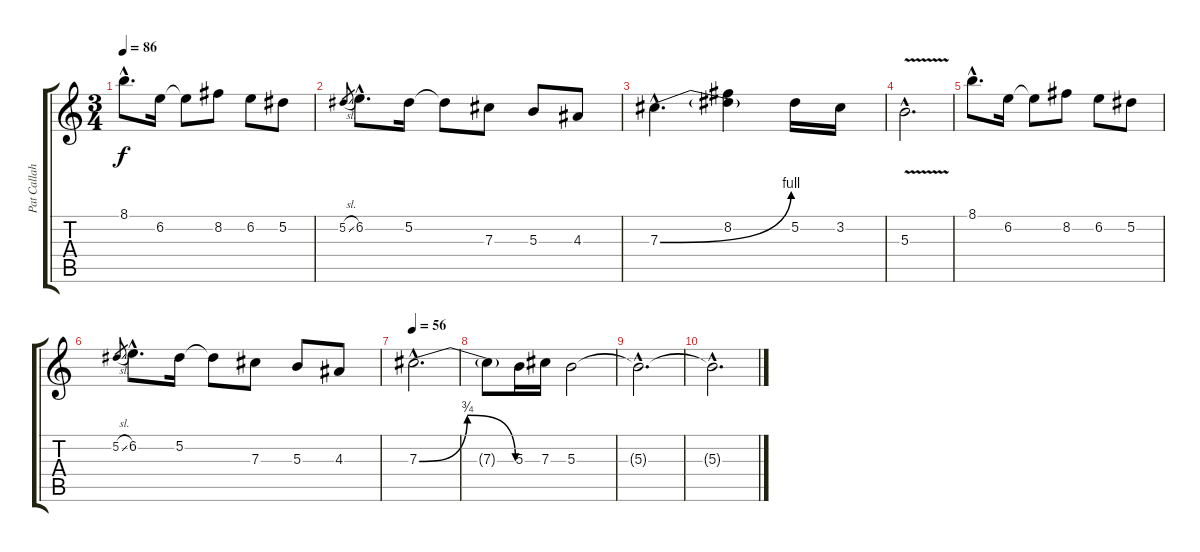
\track ("Pat Callahan" "Pat Callah") {instrument distortionguitar}
\staff {score tabs}
\tuning (Eb4 Bb3 Gb3 Db3 Ab2 Db2) {hide}
\ts (3 4)
\tempo 86
\clef g2
\ks c
8.1{hac}.8{d dy f} 6.2.16 6.2{t}.8 8.2.8 6.2.8 5.2.8 |
5.2{sl}.8{gr} 6.2{hac}.8{d} 5.2.16 5.2{t}.8 7.3.8 5.3.8 4.3.8 |
7.3{be (bend 0 0 60 4) hac}.4{d} (8.2 7.3{t}).4 5.2.16 3.2.16 |
5.3{v hac}.2{d} |
8.1{hac}.8{d} 6.2.16 6.2{t}.8 8.2.8 6.2.8 5.2.8 |
5.2{sl}.8{gr} 6.2{hac}.8{d} 5.2.16 5.2{t}.8 7.3.8 5.3.8 4.3.8 |
\tempo 56
7.3{be (bendrelease 0 0 27 3 30 3 60 0) hac}.2{d} |
7.3{t}.8 5.3.16 7.3.16 5.3.2{volume 0} |
5.3{hac t}.2{d} |
5.3{hac t}.2{d}
